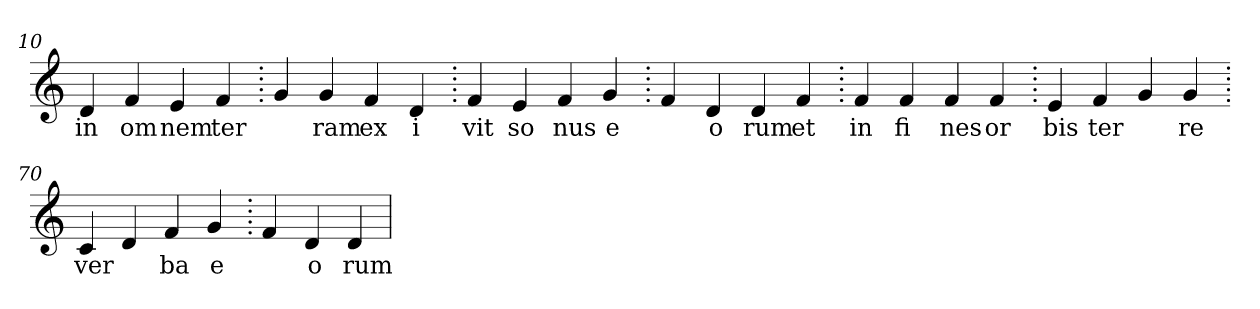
**kern	**text
*part1	*part1
*staff1	*staff1
*clefG2	*
=10.	=10.
4d	in
4f	om
4e	nem
4f	ter
=20.	=20.
4g	.
4g	ram
4f	ex
4d	i
=30.	=30.
4f	vit
4e	so
4f	nus
4g	e
=40.	=40.
4f	.
4d	o
4d	rum
4f	et
=50.	=50.
4f	in
4f	fi
4f	nes
4f	or
=60.	=60.
4e	bis
4f	ter
4g	.
4g	re
=70.	=70.
4c	ver
4d	.
4f	ba
4g	e
=80.	=80.
4f	.
4d	o
4d	rum
=	=
*-	*-
